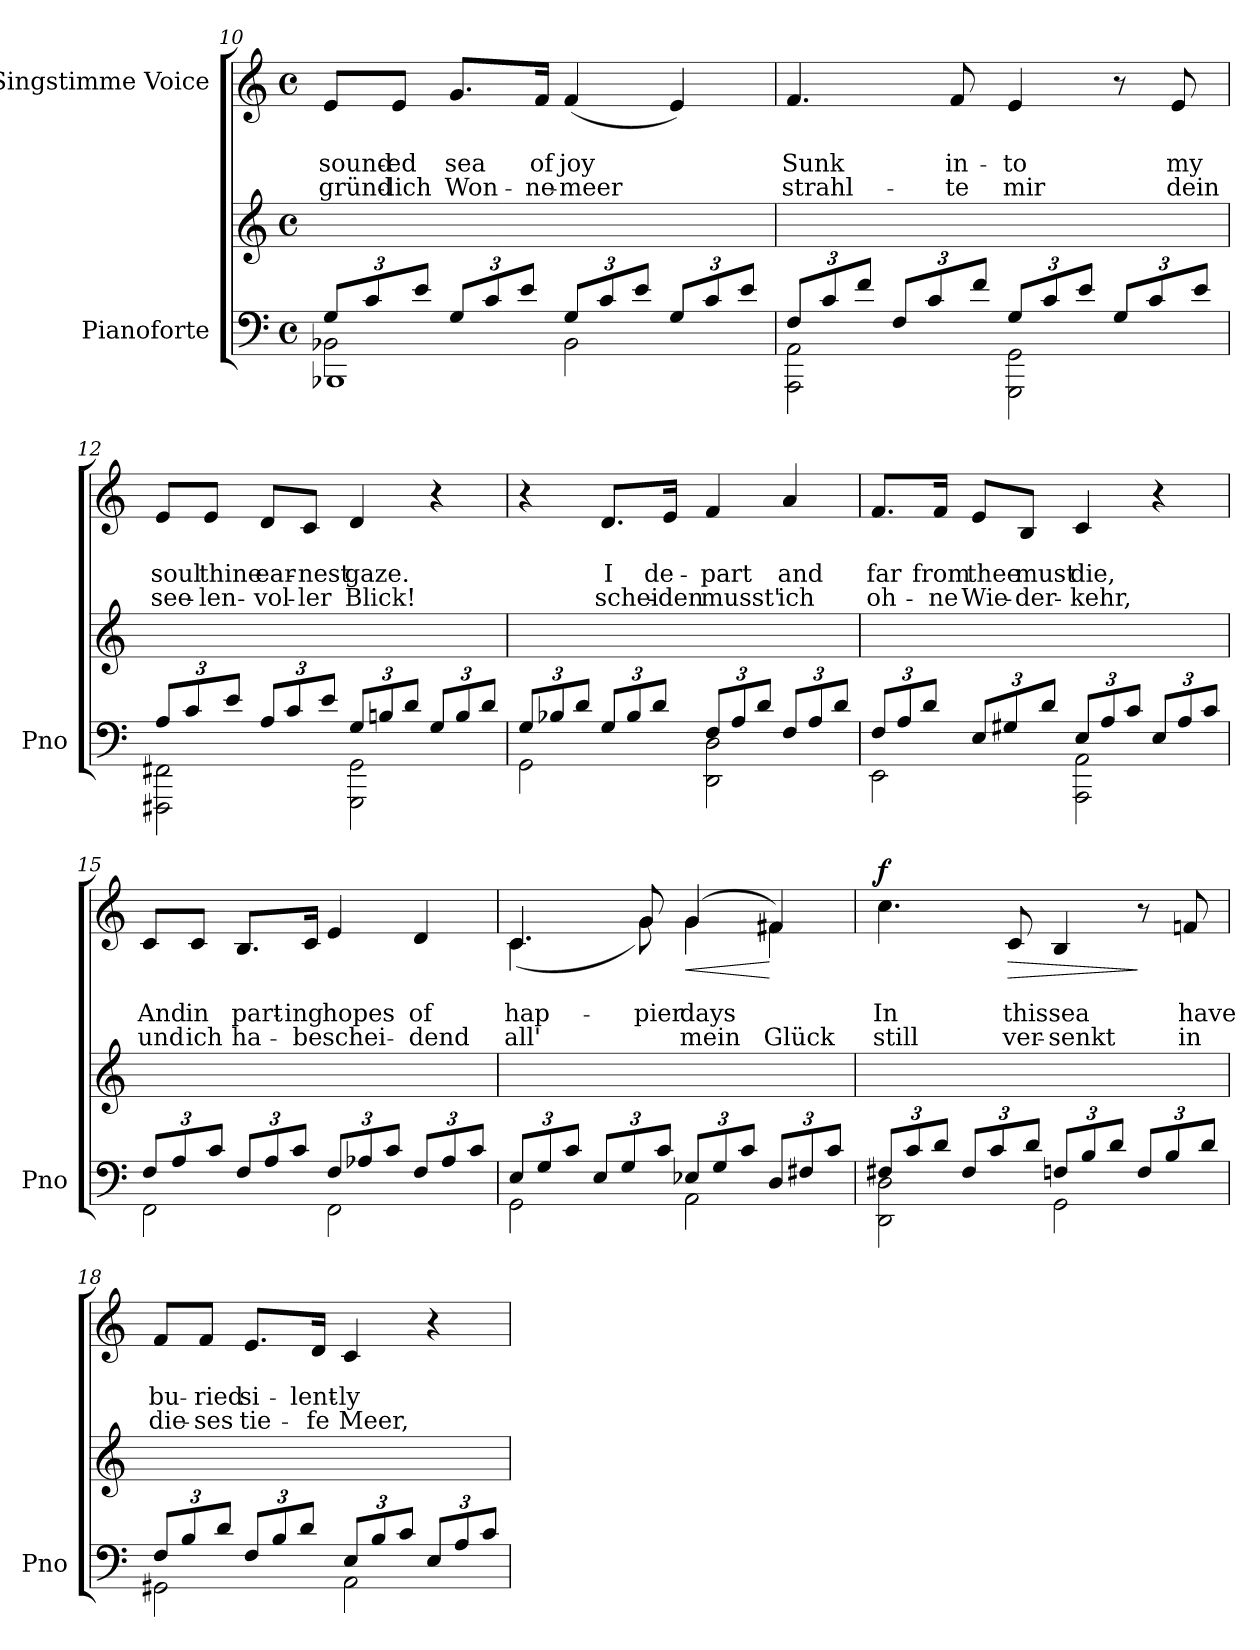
**kern	**kern	**kern	**text	**text	**text	**dynam
*part2	*part2	*part1	*part1	*part1	*part1	*part1
*staff3	*staff2	*staff1	*staff1	*staff1	*staff1	*staff1
*I"Pianoforte	*	*I"Singstimme Voice	*	*	*	*
*I'Pno	*	*	*	*	*	*
*clefF4	*clefG2	*clefG2	*	*	*	*
*k[]	*k[]	*k[]	*	*	*	*
*M4/4	*M4/4	*M4/4	*	*	*	*
*met(c)	*met(c)	*met(c)	*	*	*	*
*Xbrackettup	*	*	*	*	*	*
=10	=10	=10	=10	=10	=10	=10
*^	*	*	*	*	*	*
*	*^	*	*	*	*	*	*
!	!	!	!	!	!	!LO:LY:b	!LO:LY:b	!
12G/L	2BB-X\	1BBB-X	1ryy	8e/L	.	-sound-	-gründ-	.
12c/	.	.	.	.	.	.	.	.
!	!	!	!	!	!	!LO:LY:b	!LO:LY:b	!
.	.	.	.	8e/J	.	-ed	-lich	.
12e/J	.	.	.	.	.	.	.	.
!	!	!	!	!	!	!LO:LY:b	!LO:LY:b	!
12G/L	.	.	.	8.g/L	.	sea	Won-	.
12c/	.	.	.	.	.	.	.	.
12e/J	.	.	.	.	.	.	.	.
!	!	!	!	!	!	!LO:LY:b	!LO:LY:b	!
.	.	.	.	16f/Jk	.	of	-ne-	.
!	!	!	!	!	!	!LO:LY:b	!LO:LY:b	!
12G/L	2BB-\	.	.	(4f/	.	joy	-meer	.
12c/	.	.	.	.	.	.	.	.
12e/J	.	.	.	.	.	.	.	.
12G/L	.	.	.	4e/)	.	.	.	.
12c/	.	.	.	.	.	.	.	.
12e/J	.	.	.	.	.	.	.	.
!!LO:LB:g=z
=11	=11	=11	=11	=11	=11	=11	=11	=11
!	!	!	!	!	!	!LO:LY:b	!LO:LY:b	!
12F/L	2AAA\ 2AA\	1ryy	1ryy	4.f/	.	Sunk	strahl-	.
12c/	.	.	.	.	.	.	.	.
12f/J	.	.	.	.	.	.	.	.
12F/L	.	.	.	.	.	.	.	.
12c/	.	.	.	.	.	.	.	.
!	!	!	!	!	!	!LO:LY:b	!LO:LY:b	!
.	.	.	.	8f/	.	in-	-te	.
12f/J	.	.	.	.	.	.	.	.
!	!	!	!	!	!	!LO:LY:b	!LO:LY:b	!
12G/L	2GGG\ 2GG\	.	.	4e/	.	-to	mir	.
12c/	.	.	.	.	.	.	.	.
12e/J	.	.	.	.	.	.	.	.
12G/L	.	.	.	8r	.	.	.	.
12c/	.	.	.	.	.	.	.	.
!	!	!	!	!	!	!LO:LY:b	!LO:LY:b	!
.	.	.	.	8e/	.	my	dein	.
12e/J	.	.	.	.	.	.	.	.
*	*v	*v	*	*	*	*	*	*
!!LO:LB:g=z
=12	=12	=12	=12	=12	=12	=12	=12
!	!	!	!	!	!LO:LY:b	!LO:LY:b	!
12A/L	2FFF#X\ 2FF#X\	1ryy	8e/L	.	soul	see-	.
12c/	.	.	.	.	.	.	.
!	!	!	!	!	!LO:LY:b	!LO:LY:b	!
.	.	.	8e/J	.	thine	-len-	.
12e/J	.	.	.	.	.	.	.
!	!	!	!	!	!LO:LY:b	!LO:LY:b	!
12A/L	.	.	8d/L	.	ear-	-vol-	.
12c/	.	.	.	.	.	.	.
!	!	!	!	!	!LO:LY:b	!LO:LY:b	!
.	.	.	8c/J	.	-nest	-ler	.
12e/J	.	.	.	.	.	.	.
!	!	!	!	!	!LO:LY:b	!LO:LY:b	!
12G/L	2GGG\ 2GG\	.	4d/	.	gaze.	Blick!	.
12Bn/	.	.	.	.	.	.	.
12d/J	.	.	.	.	.	.	.
12G/L	.	.	4r	.	.	.	.
12B/	.	.	.	.	.	.	.
12d/J	.	.	.	.	.	.	.
=13	=13	=13	=13	=13	=13	=13	=13
12G/L	2GG\	1ryy	4r	.	.	.	.
12B-X/	.	.	.	.	.	.	.
12d/J	.	.	.	.	.	.	.
!	!	!	!	!	!LO:LY:b	!LO:LY:b	!
12G/L	.	.	8.d/L	.	I	schei-	.
12B-/	.	.	.	.	.	.	.
12d/J	.	.	.	.	.	.	.
!	!	!	!	!	!LO:LY:b	!LO:LY:b	!
.	.	.	16e/Jk	.	de-	-den	.
!	!	!	!	!	!LO:LY:b	!LO:LY:b	!
12F/L	2DD\ 2D\	.	4f/	.	-part	musst'	.
12A/	.	.	.	.	.	.	.
12d/J	.	.	.	.	.	.	.
!	!	!	!	!	!LO:LY:b	!LO:LY:b	!
12F/L	.	.	4a/	.	and	ich	.
12A/	.	.	.	.	.	.	.
12d/J	.	.	.	.	.	.	.
!!LO:PB:g=z
=14	=14	=14	=14	=14	=14	=14	=14
!	!	!	!	!	!LO:LY:b	!LO:LY:b	!
12F/L	2EE\	1ryy	8.f/L	.	far	oh-	.
12A/	.	.	.	.	.	.	.
12d/J	.	.	.	.	.	.	.
!	!	!	!	!	!LO:LY:b	!LO:LY:b	!
.	.	.	16f/Jk	.	from	-ne	.
!	!	!	!	!	!LO:LY:b	!LO:LY:b	!
12E/L	.	.	8e/L	.	thee	Wie-	.
12G#X/	.	.	.	.	.	.	.
!	!	!	!	!	!LO:LY:b	!LO:LY:b	!
.	.	.	8B/J	.	must	-der-	.
12d/J	.	.	.	.	.	.	.
!	!	!	!	!	!LO:LY:b	!LO:LY:b	!
12E/L	2AAA\ 2AA\	.	4c/	.	die,	-kehr,	.
12A/	.	.	.	.	.	.	.
12c/J	.	.	.	.	.	.	.
12E/L	.	.	4r	.	.	.	.
12A/	.	.	.	.	.	.	.
12c/J	.	.	.	.	.	.	.
!!LO:LB:g=z
=15	=15	=15	=15	=15	=15	=15	=15
!	!	!	!	!	!LO:LY:b	!LO:LY:b	!
12F/L	2FF\	1ryy	8c/L	.	And	und	.
12A/	.	.	.	.	.	.	.
!	!	!	!	!	!LO:LY:b	!LO:LY:b	!
.	.	.	8c/J	.	in	ich	.
12c/J	.	.	.	.	.	.	.
!	!	!	!	!	!LO:LY:b	!LO:LY:b	!
12F/L	.	.	8.B/L	.	part-	ha-	.
12A/	.	.	.	.	.	.	.
12c/J	.	.	.	.	.	.	.
!	!	!	!	!	!LO:LY:b	!LO:LY:b	!
.	.	.	16c/Jk	.	-ing	-be	.
!	!	!	!	!	!LO:LY:b	!LO:LY:b	!
12F/L	2FF\	.	4e/	.	hopes	schei-	.
12A-X/	.	.	.	.	.	.	.
12c/J	.	.	.	.	.	.	.
!	!	!	!	!	!LO:LY:b	!LO:LY:b	!
12F/L	.	.	4d/	.	of	-dend	.
12A-/	.	.	.	.	.	.	.
12c/J	.	.	.	.	.	.	.
=16	=16	=16	=16	=16	=16	=16	=16
*	*	*	*^	*	*	*	*
!	!	!	!	!	!	!LO:LY:b	!LO:LY:b	!
12E/L	2GG\	1ryy	4.c/	(4.c\	.	hap-	all'	.
12G/	.	.	.	.	.	.	.	.
12c/J	.	.	.	.	.	.	.	.
12E/L	.	.	.	.	.	.	.	.
12G/	.	.	.	.	.	.	.	.
!	!	!	!	!	!	!LO:LY:b	!	!
.	.	.	8g/	8g\)	.	-pier	.	.
12c/J	.	.	.	.	.	.	.	.
!	!	!	!	!	!	!LO:LY:b	!LO:LY:b	!LO:HP:b
12E-X/L	2AA\	.	(4g/	4g\	.	days	mein	<
12G/	.	.	.	.	.	.	.	.
12c/J	.	.	.	.	.	.	.	.
!	!	!	!	!	!	!	!LO:LY:b	!
12D/L	.	.	4f#X/)	4f#\	.	.	Glück	[
12F#X/	.	.	.	.	.	.	.	.
12c/J	.	.	.	.	.	.	.	.
*	*	*	*v	*v	*	*	*	*
!!LO:LB:g=z
=17	=17	=17	=17	=17	=17	=17	=17
!	!	!	!	!	!LO:LY:b	!LO:LY:b	!LO:DY:a
12F#X/L	2DD\ 2D\	1ryy	4.cc\	.	In	still	f
12c/	.	.	.	.	.	.	.
12d/J	.	.	.	.	.	.	.
12F#/L	.	.	.	.	.	.	.
12c/	.	.	.	.	.	.	.
!	!	!	!	!	!LO:LY:b	!LO:LY:b	!LO:HP:b
.	.	.	8c/	.	this	ver-	>
12d/J	.	.	.	.	.	.	.
!	!	!	!	!	!LO:LY:b	!LO:LY:b	!
12Fn/L	2GG\	.	4B/	.	sea	-senkt	.
12B/	.	.	.	.	.	.	.
12d/J	.	.	.	.	.	.	.
12F/L	.	.	8r	.	.	.	]
12B/	.	.	.	.	.	.	.
!	!	!	!	!	!LO:LY:b	!LO:LY:b	!
.	.	.	8fn/	.	have	in	.
12d/J	.	.	.	.	.	.	.
!!LO:PB:g=z
=18	=18	=18	=18	=18	=18	=18	=18
!	!	!	!	!	!LO:LY:b	!LO:LY:b	!
12F/L	2GG#X\	1ryy	8f/L	.	bu-	die-	.
12B/	.	.	.	.	.	.	.
!	!	!	!	!	!LO:LY:b	!LO:LY:b	!
.	.	.	8f/J	.	-ried	-ses	.
12d/J	.	.	.	.	.	.	.
!	!	!	!	!	!LO:LY:b	!LO:LY:b	!
12F/L	.	.	8.e/L	.	si-	tie-	.
12B/	.	.	.	.	.	.	.
12d/J	.	.	.	.	.	.	.
!	!	!	!	!	!LO:LY:b	!LO:LY:b	!
.	.	.	16d/Jk	.	-lent-	-fe	.
!	!	!	!	!	!LO:LY:b	!LO:LY:b	!
12E/L	2AA\	.	4c/	.	-ly	Meer,	.
12B/	.	.	.	.	.	.	.
12c/J	.	.	.	.	.	.	.
12E/L	.	.	4r	.	.	.	.
12A/	.	.	.	.	.	.	.
12c/J	.	.	.	.	.	.	.
*v	*v	*	*	*	*	*	*
=	=	=	=	=	=	=
*-	*-	*-	*-	*-	*-	*-
